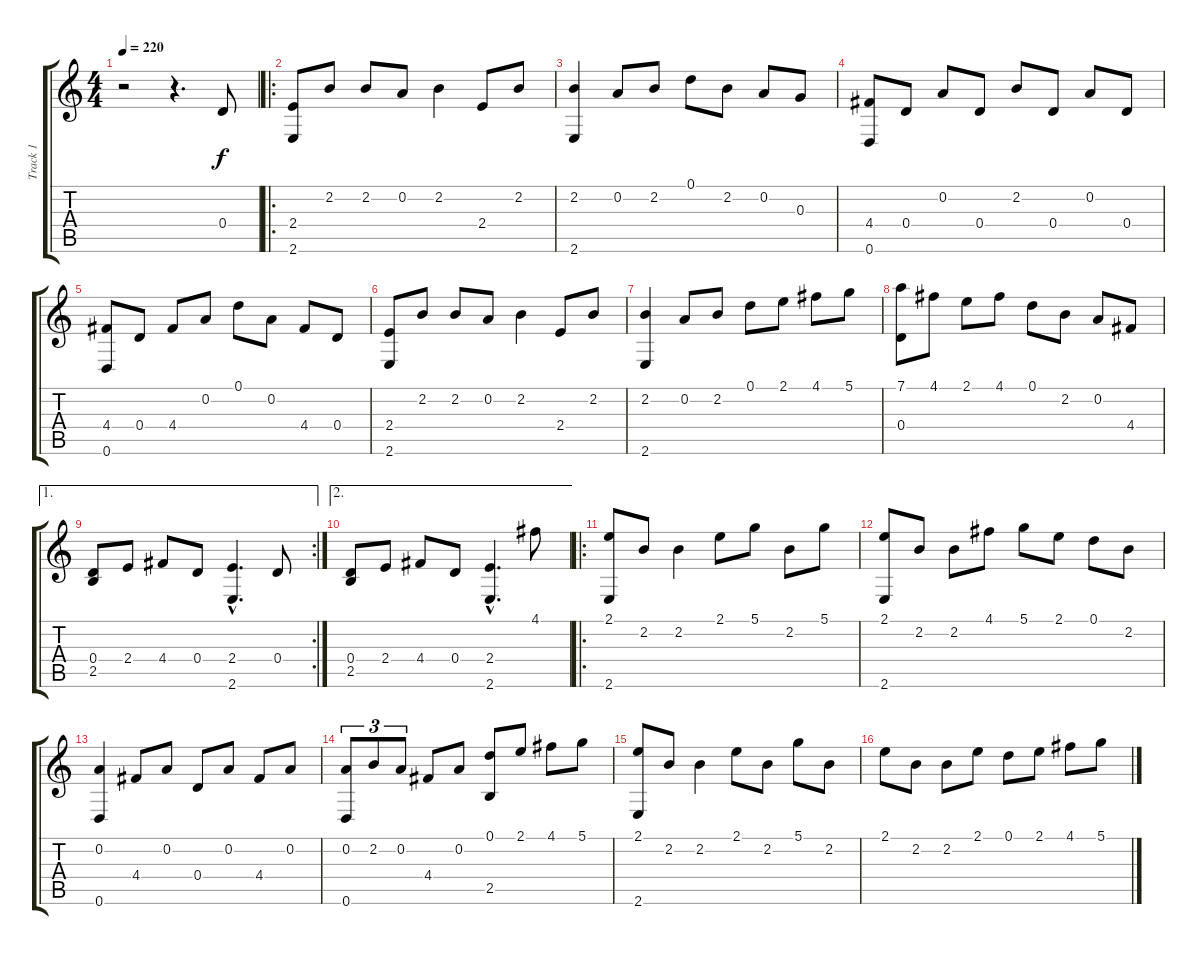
\track ("Track 1" "Track 1") {instrument acousticguitarnylon}
\staff {score tabs}
\tuning (D4 A3 G3 D3 A2 D2) {hide}
\ts (4 4)
\tempo 220
\clef g2
\ks c
r.2{dy f instrument acousticguitarnylon} r.4{d} 0.4.8 |
\ro
(2.4 2.6).8 2.2.8 2.2.8 0.2.8 2.2.4 2.4.8 2.2.8 |
(2.2 2.6).4 0.2.8 2.2.8 0.1.8 2.2.8 0.2.8 0.3.8 |
(4.4 0.6).8 0.4.8 0.2.8 0.4.8 2.2.8 0.4.8 0.2.8 0.4.8 |
(4.4 0.6).8 0.4.8 4.4.8 0.2.8 0.1.8 0.2.8 4.4.8 0.4.8 |
(2.4 2.6).8 2.2.8 2.2.8 0.2.8 2.2.4 2.4.8 2.2.8 |
(2.2 2.6).4 0.2.8 2.2.8 0.1.8 2.1.8 4.1.8 5.1.8 |
(7.1 0.4).8 4.1.8 2.1.8 4.1.8 0.1.8 2.2.8 0.2.8 4.4.8 |
\ae 1
\rc 2
(0.4 2.5).8 2.4.8 4.4.8 0.4.8 (2.4{hac} 2.6{hac}).4{d} 0.4.8 |
\ae 2
(0.4 2.5).8 2.4.8 4.4.8 0.4.8 (2.4{hac} 2.6{hac}).4{d} 4.1.8 |
\ro
(2.1 2.6).8 2.2.8 2.2.4 2.1.8 5.1.8 2.2.8 5.1.8 |
(2.1 2.6).8 2.2.8 2.2.8 4.1.8 5.1.8 2.1.8 0.1.8 2.2.8 |
(0.2 0.6).4 4.4.8 0.2.8 0.4.8 0.2.8 4.4.8 0.2.8 |
(0.2 0.6).8{tu (3 2)} 2.2.8{tu (3 2)} 0.2.8{tu (3 2)} 4.4.8 0.2.8 (0.1 2.5).8 2.1.8 4.1.8 5.1.8 |
(2.1 2.6).8 2.2.8 2.2.4 2.1.8 2.2.8 5.1.8 2.2.8 |
2.1.8 2.2.8 2.2.8 2.1.8 0.1.8 2.1.8 4.1.8 5.1.8
